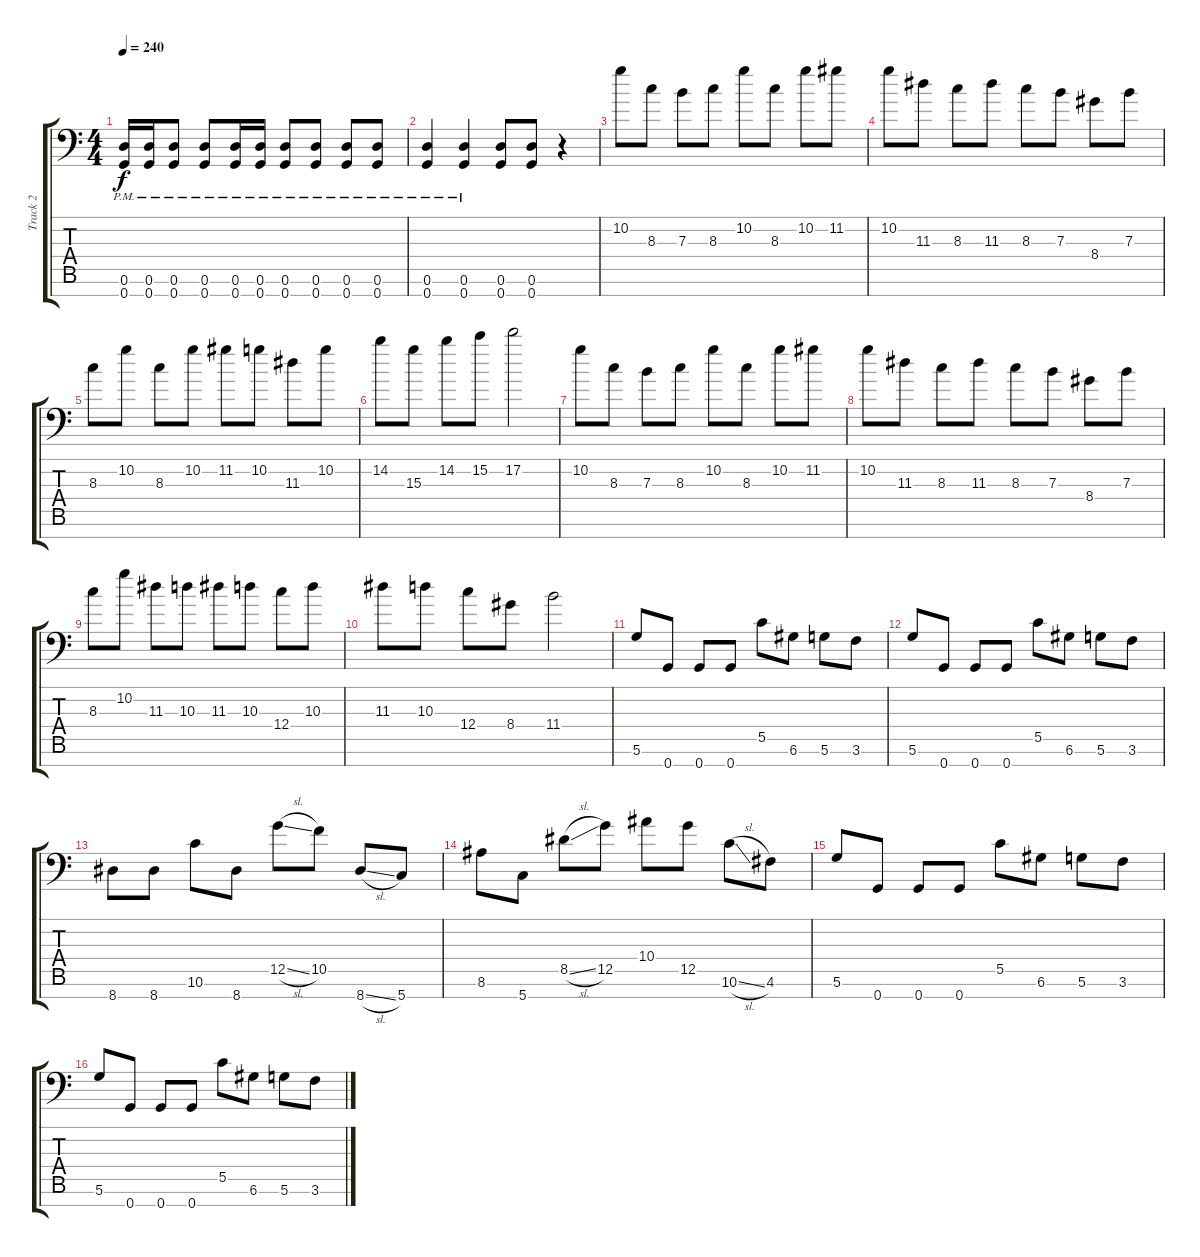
\track ("Track 2" "Track 2") {instrument acousticguitarsteel}
\staff {score tabs}
\tuning (D4 A3 E3 C3 G2 D2 G1) {hide}
\ts (4 4)
\tempo 240
\clef f4
\ks c
(0.6 0.7{pm}).16{dy f} (0.6 0.7{pm}).16 (0.6 0.7{pm}).8 (0.6 0.7{pm}).8 (0.6 0.7{pm}).16 (0.6 0.7{pm}).16 (0.6 0.7{pm}).8 (0.6 0.7{pm}).8 (0.6 0.7{pm}).8 (0.6 0.7{pm}).8 |
(0.6 0.7{pm}).4 (0.6 0.7{pm}).4 (0.6 0.7).8 (0.6 0.7).8 r.4 |
10.2.8 8.3.8 7.3.8 8.3.8 10.2.8 8.3.8 10.2.8 11.2.8 |
10.2.8 11.3.8 8.3.8 11.3.8 8.3.8 7.3.8 8.4.8 7.3.8 |
8.3.8 10.2.8 8.3.8 10.2.8 11.2.8 10.2.8 11.3.8 10.2.8 |
14.2.8 15.3.8 14.2.8 15.2.8 17.2.2 |
10.2.8 8.3.8 7.3.8 8.3.8 10.2.8 8.3.8 10.2.8 11.2.8 |
10.2.8 11.3.8 8.3.8 11.3.8 8.3.8 7.3.8 8.4.8 7.3.8 |
8.3.8 10.2.8 11.3.8 10.3.8 11.3.8 10.3.8 12.4.8 10.3.8 |
11.3.8 10.3.8 12.4.8 8.4.8 11.4.2 |
5.6.8 0.7.8 0.7.8 0.7.8 5.5.8 6.6.8 5.6.8 3.6.8 |
5.6.8 0.7.8 0.7.8 0.7.8 5.5.8 6.6.8 5.6.8 3.6.8 |
8.7.8 8.7.8 10.6.8 8.7.8 12.5{sl}.8 10.5.8 8.7{sl}.8 5.7.8 |
8.6.8 5.7.8 8.5{sl}.8 12.5.8 10.4.8 12.5.8 10.6{sl}.8 4.6.8 |
5.6.8 0.7.8 0.7.8 0.7.8 5.5.8 6.6.8 5.6.8 3.6.8 |
5.6.8 0.7.8 0.7.8 0.7.8 5.5.8 6.6.8 5.6.8 3.6.8
